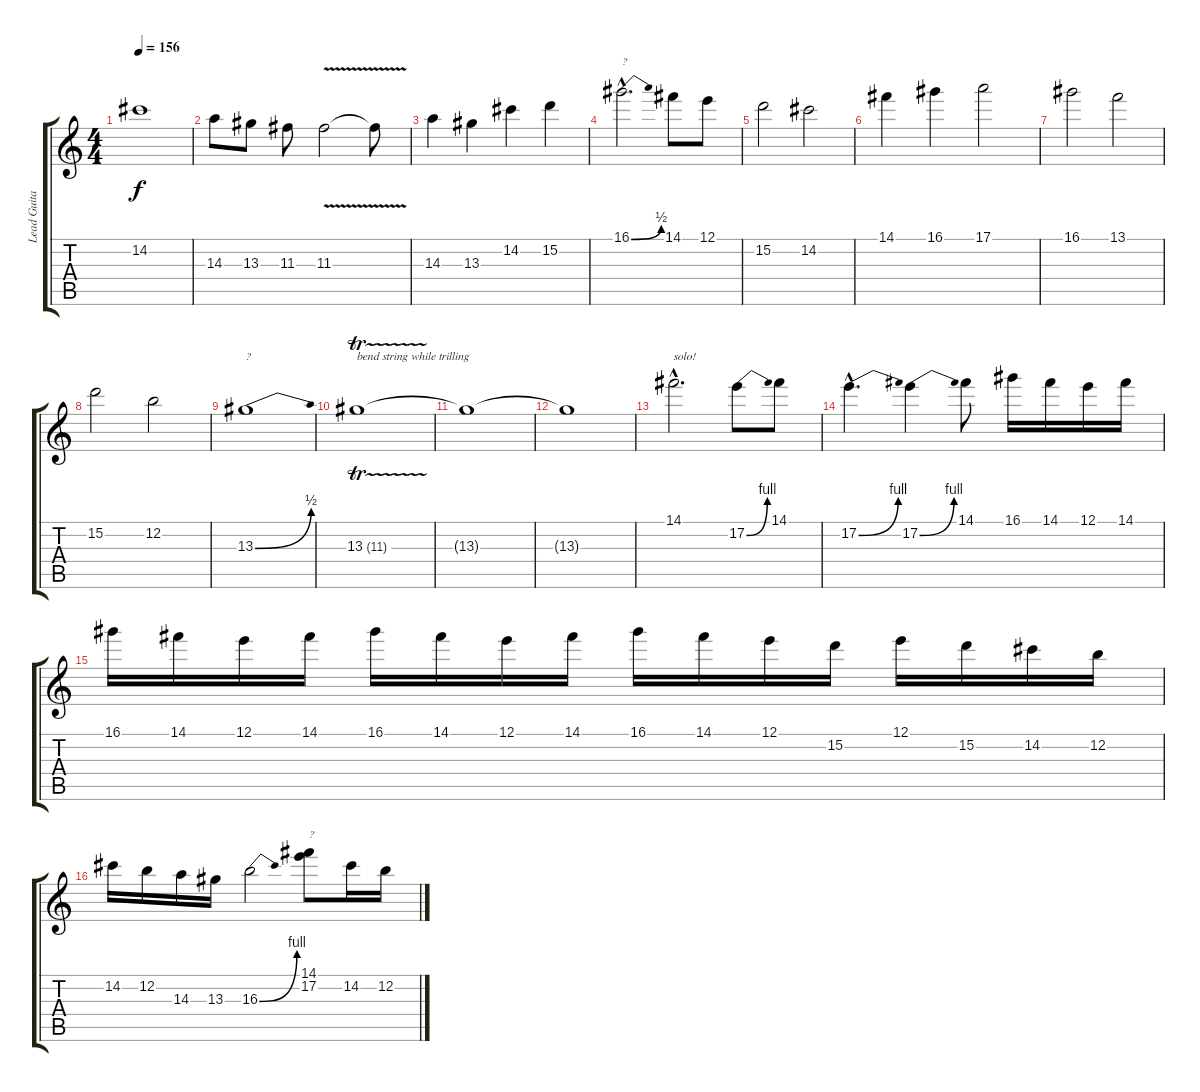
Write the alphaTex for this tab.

\track ("Lead Guitar" "Lead Guita") {instrument distortionguitar}
\staff {score tabs}
\tuning (E4 B3 G3 D3 A2 E2) {hide}
\ts (4 4)
\tempo 156
\clef g2
\ks c
14.2{t}.1{dy f} |
14.3.8 13.3.8 11.3.8 11.3{v}.2 11.3{t}.8 |
14.3.4 13.3.4 14.2.4 15.2.4 |
16.1{be (bend 0 0 60 2) hac}.2{d txt "?"} 14.1.8 12.1.8 |
15.2.2 14.2.2 |
14.1.4 16.1.4 17.1.2 |
16.1.2 13.1.2 |
15.2.2 12.2.2 |
\section ("" "")
13.3{be (bend 0 0 60 2)}.1{txt "?"} |
13.3{tr (11 16)}.1{txt "bend string while trilling"} |
13.3{t}.1 |
13.3{t}.1 |
\section ("" "")
14.1{hac}.2{d txt "solo!"} 17.2{be (bend 0 0 60 4)}.8 14.1.8 |
17.2{be (bend 0 0 60 4) hac}.4{d} 17.2{be (bend 0 0 60 4)}.4 14.1.8 16.1.16 14.1.16 12.1.16 14.1.16 |
16.1.16 14.1.16 12.1.16 14.1.16 16.1.16 14.1.16 12.1.16 14.1.16 16.1.16 14.1.16 12.1.16 15.2.16 12.1.16 15.2.16 14.2.16 12.2.16 |
14.2.16 12.2.16 14.3.16 13.3.16 16.3{be (bend 0 0 60 4)}.2 (14.1 17.2).8{txt "?"} 14.2.16 12.2.16
